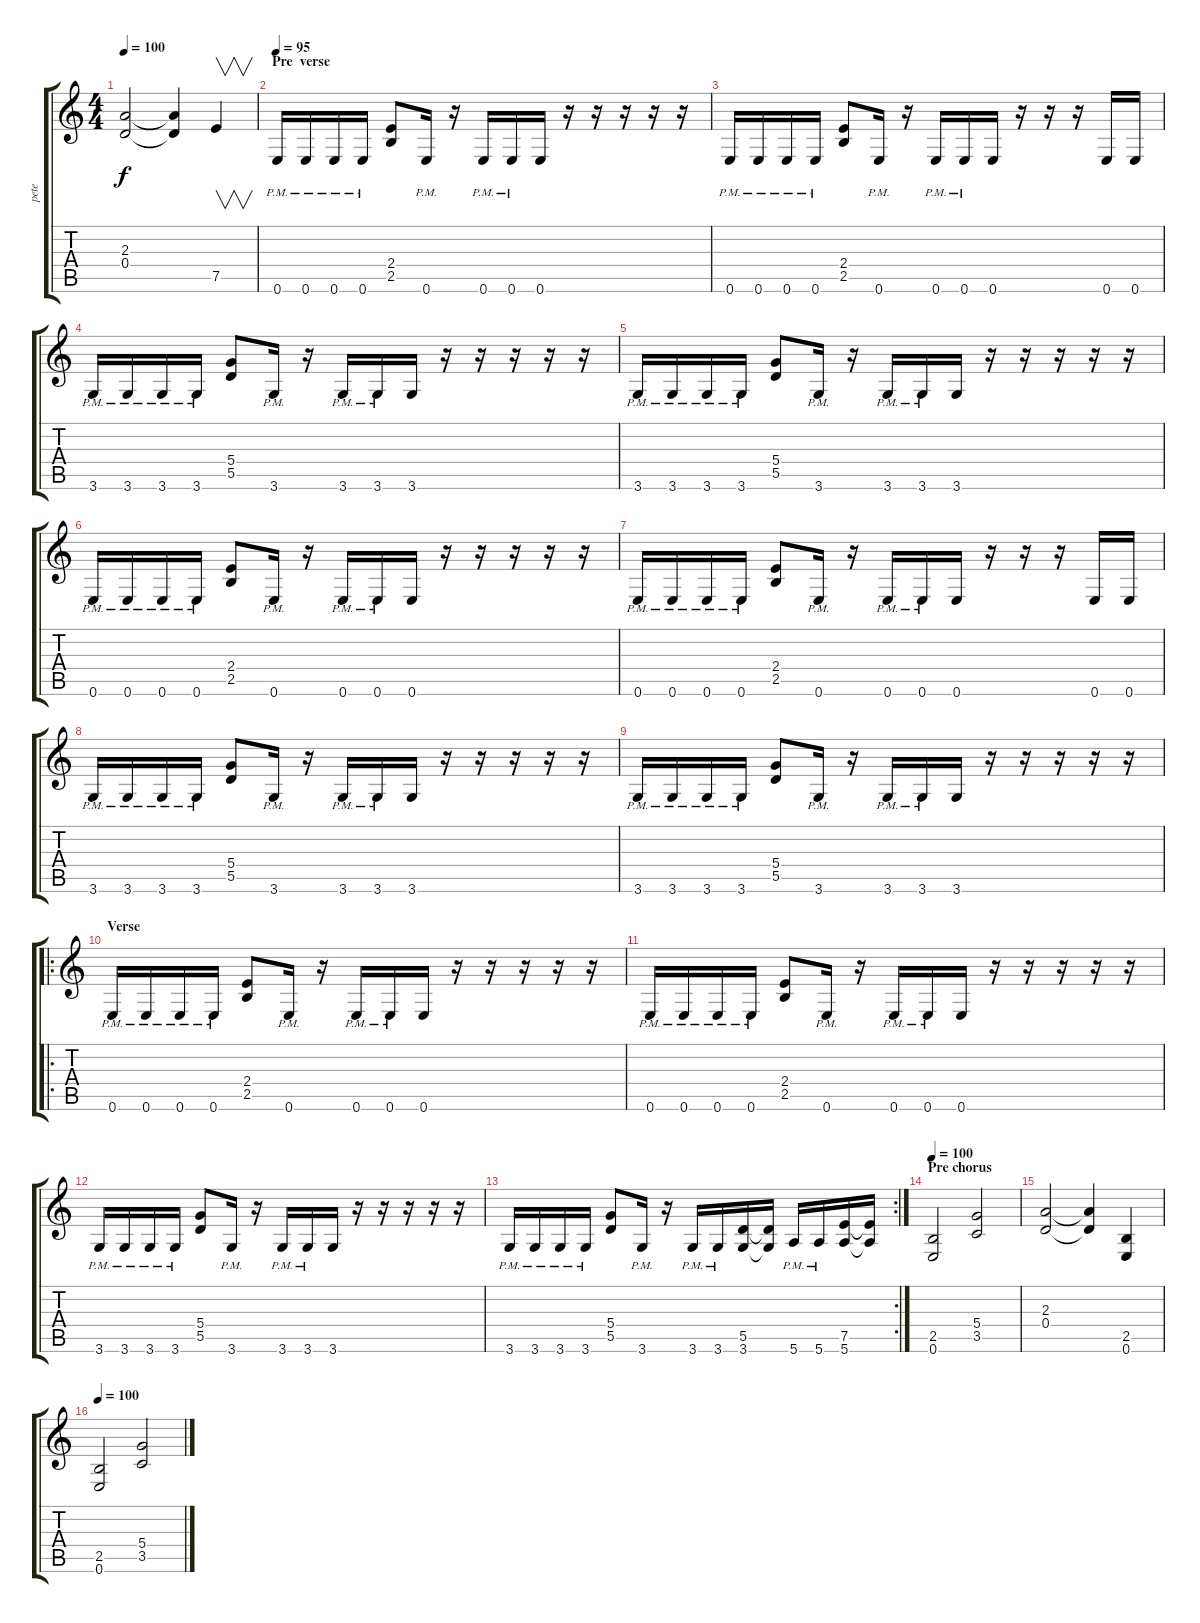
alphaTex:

\track ("pete" "pete") {instrument distortionguitar}
\staff {score tabs}
\tuning (E4 B3 G3 D3 A2 E2) {hide}
\ts (4 4)
\tempo 100
\clef g2
\ks c
(2.3 0.4).2{dy f} (2.3{t} 0.4{t}).4 7.5.4{v instrument guitarharmonics} |
\section ("" "Pre  verse")
\tempo 95
0.6{pm}.16{instrument distortionguitar} 0.6{pm}.16 0.6{pm}.16 0.6{pm}.16 (2.4 2.5).8 0.6{pm}.16 r.16 0.6{pm}.16 0.6{pm}.16 0.6.16 r.16 r.16 r.16 r.16 r.16 |
0.6{pm}.16 0.6{pm}.16 0.6{pm}.16 0.6{pm}.16 (2.4 2.5).8 0.6{pm}.16 r.16 0.6{pm}.16 0.6{pm}.16 0.6.16 r.16 r.16 r.16 0.6.16 0.6.16 |
3.6{pm}.16 3.6{pm}.16 3.6{pm}.16 3.6{pm}.16 (5.4 5.5).8 3.6{pm}.16 r.16 3.6{pm}.16 3.6{pm}.16 3.6.16 r.16 r.16 r.16 r.16 r.16 |
3.6{pm}.16 3.6{pm}.16 3.6{pm}.16 3.6{pm}.16 (5.4 5.5).8 3.6{pm}.16 r.16 3.6{pm}.16 3.6{pm}.16 3.6.16 r.16 r.16 r.16 r.16 r.16 |
0.6{pm}.16{instrument distortionguitar} 0.6{pm}.16 0.6{pm}.16 0.6{pm}.16 (2.4 2.5).8 0.6{pm}.16 r.16 0.6{pm}.16 0.6{pm}.16 0.6.16 r.16 r.16 r.16 r.16 r.16 |
0.6{pm}.16 0.6{pm}.16 0.6{pm}.16 0.6{pm}.16 (2.4 2.5).8 0.6{pm}.16 r.16 0.6{pm}.16 0.6{pm}.16 0.6.16 r.16 r.16 r.16 0.6.16 0.6.16 |
3.6{pm}.16 3.6{pm}.16 3.6{pm}.16 3.6{pm}.16 (5.4 5.5).8 3.6{pm}.16 r.16 3.6{pm}.16 3.6{pm}.16 3.6.16 r.16 r.16 r.16 r.16 r.16 |
3.6{pm}.16 3.6{pm}.16 3.6{pm}.16 3.6{pm}.16 (5.4 5.5).8 3.6{pm}.16 r.16 3.6{pm}.16 3.6{pm}.16 3.6.16 r.16 r.16 r.16 r.16 r.16 |
\ro
\section ("" "Verse")
0.6{pm}.16 0.6{pm}.16 0.6{pm}.16 0.6{pm}.16 (2.4 2.5).8 0.6{pm}.16 r.16 0.6{pm}.16 0.6{pm}.16 0.6.16 r.16 r.16 r.16 r.16 r.16 |
0.6{pm}.16 0.6{pm}.16 0.6{pm}.16 0.6{pm}.16 (2.4 2.5).8 0.6{pm}.16 r.16 0.6{pm}.16 0.6{pm}.16 0.6.16 r.16 r.16 r.16 r.16 r.16 |
3.6{pm}.16 3.6{pm}.16 3.6{pm}.16 3.6{pm}.16 (5.4 5.5).8 3.6{pm}.16 r.16 3.6{pm}.16 3.6{pm}.16 3.6.16 r.16 r.16 r.16 r.16 r.16 |
\rc 2
3.6{pm}.16 3.6{pm}.16 3.6{pm}.16 3.6{pm}.16 (5.4 5.5).8 3.6{pm}.16 r.16 3.6{pm}.16 3.6{pm}.16 (5.5 3.6).16 (5.5{t} 3.6{t}).16 5.6{pm}.16 5.6{pm}.16 (7.5 5.6).16 (7.5{t} 5.6{t}).16 |
\section ("" "Pre chorus")
\tempo 100
(2.5 0.6).2 (5.4 3.5).2 |
(2.3 0.4).2 (2.3{t} 0.4{t}).4 (2.5 0.6).4 |
\tempo 100
(2.5 0.6).2 (5.4 3.5).2
